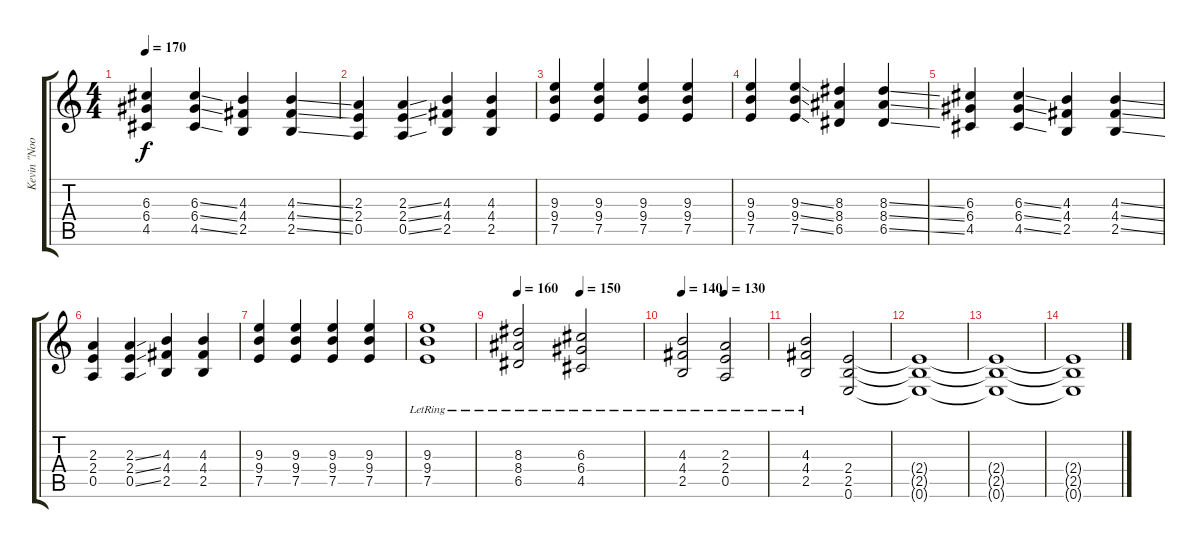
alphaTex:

\track ("Kevin \"Noodles\" Wassermann" "Kevin \"Noo") {instrument distortionguitar}
\staff {score tabs}
\tuning (E4 B3 G3 D3 A2 E2) {hide}
\ts (4 4)
\tempo 170
\clef g2
\ks c
(6.3 6.4 4.5).4{dy f} (6.3{ss} 6.4{ss} 4.5{ss}).4 (4.3 4.4 2.5).4 (4.3{ss} 4.4{ss} 2.5{ss}).4 |
(2.3 2.4 0.5).4 (2.3{ss} 2.4{ss} 0.5{ss}).4 (4.3 4.4 2.5).4 (4.3 4.4 2.5).4 |
(9.3 9.4 7.5).4 (9.3 9.4 7.5).4 (9.3 9.4 7.5).4 (9.3 9.4 7.5).4 |
(9.3 9.4 7.5).4 (9.3{ss} 9.4{ss} 7.5{ss}).4 (8.3 8.4 6.5).4 (8.3{ss} 8.4{ss} 6.5{ss}).4 |
(6.3 6.4 4.5).4 (6.3{ss} 6.4{ss} 4.5{ss}).4 (4.3 4.4 2.5).4 (4.3{ss} 4.4{ss} 2.5{ss}).4 |
(2.3 2.4 0.5).4 (2.3{ss} 2.4{ss} 0.5{ss}).4 (4.3 4.4 2.5).4 (4.3 4.4 2.5).4 |
(9.3 9.4 7.5).4 (9.3 9.4 7.5).4 (9.3 9.4 7.5).4 (9.3 9.4 7.5).4 |
(9.3 9.4 7.5{lr}).1 |
\tempo 160
\tempo (150 0.5)
(8.3 8.4 6.5{lr}).2 (6.3 6.4 4.5{lr}).2 |
\tempo 140
\tempo (130 0.5)
(4.3 4.4 2.5{lr}).2 (2.3 2.4 0.5{lr}).2 |
(4.3 4.4 2.5{lr}).2 (2.4 2.5 0.6).2{volume 0} |
(2.4{t} 2.5{t} 0.6{t}).1 |
(2.4{t} 2.5{t} 0.6{t}).1 |
(2.4{t} 2.5{t} 0.6{t}).1
